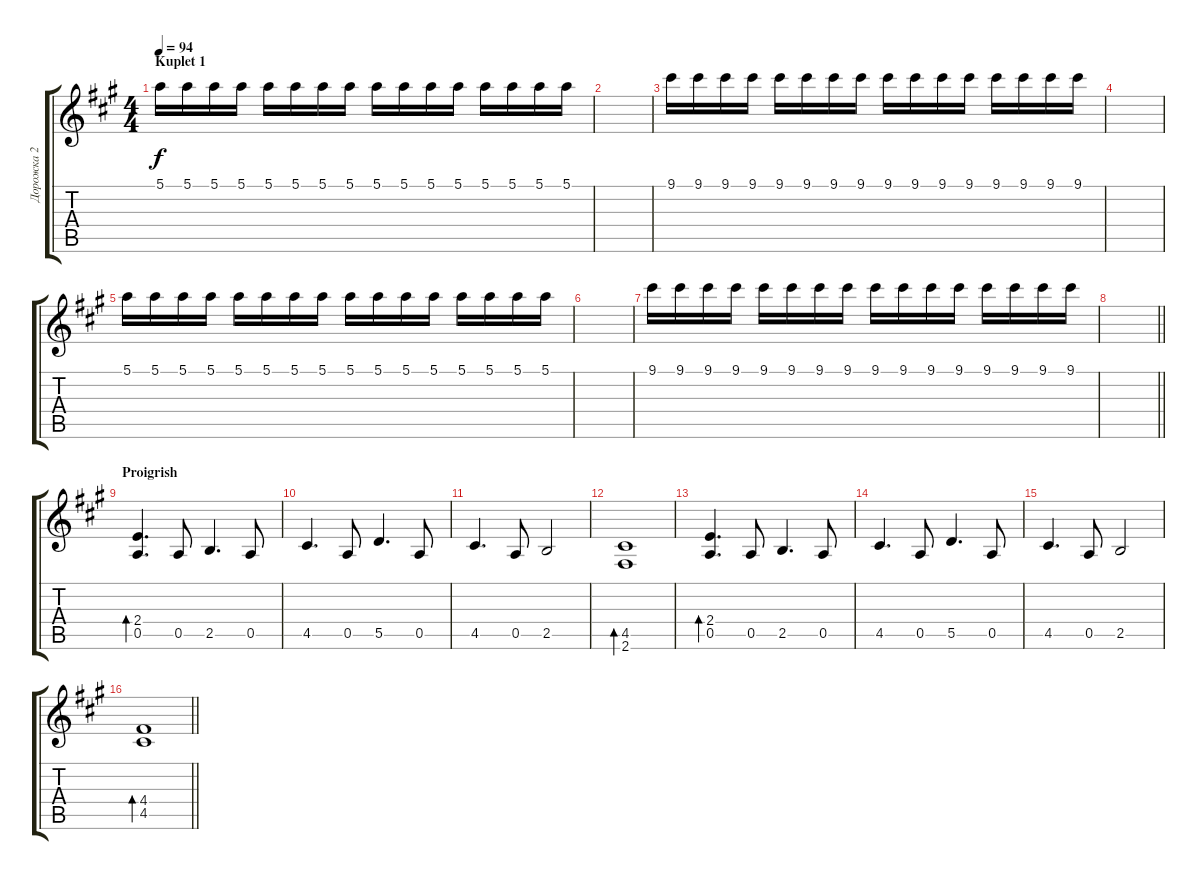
\track ("Дорожка 2" "Дорожка 2") {instrument acousticguitarsteel}
\staff {score tabs}
\tuning (E4 B3 G3 D3 A2 E2) {hide}
\ts (4 4)
\section ("" "Kuplet 1")
\tempo 94
\clef g2
\ks a
5.1.16{dy f} 5.1.16 5.1.16{volume 11} 5.1.16 5.1.16{volume 8} 5.1.16 5.1.16{volume 5} 5.1.16 5.1.16{volume 2} 5.1.16 5.1.16{volume 2} 5.1.16 5.1.16 5.1.16 5.1.16 5.1.16 |
|
9.1.16{volume 15} 9.1.16 9.1.16{volume 11} 9.1.16 9.1.16{volume 8} 9.1.16 9.1.16{volume 5} 9.1.16 9.1.16{volume 2} 9.1.16 9.1.16{volume 2} 9.1.16 9.1.16 9.1.16 9.1.16 9.1.16 |
|
5.1.16{volume 15} 5.1.16 5.1.16{volume 11} 5.1.16 5.1.16{volume 8} 5.1.16 5.1.16{volume 5} 5.1.16 5.1.16{volume 2} 5.1.16 5.1.16{volume 2} 5.1.16 5.1.16 5.1.16 5.1.16 5.1.16 |
|
9.1.16{volume 15} 9.1.16 9.1.16{volume 11} 9.1.16 9.1.16{volume 8} 9.1.16 9.1.16{volume 5} 9.1.16 9.1.16{volume 2} 9.1.16 9.1.16{volume 2} 9.1.16 9.1.16 9.1.16 9.1.16 9.1.16 |
\barLineRight lightlight
|
\section ("" "Proigrish")
(2.4 0.5).4{d bd 60 volume 15} 0.5.8 2.5.4{d} 0.5.8 |
4.5.4{d} 0.5.8 5.5.4{d} 0.5.8 |
4.5.4{d} 0.5.8 2.5.2 |
(4.5 2.6).1{bd 60} |
(2.4 0.5).4{d bd 60} 0.5.8 2.5.4{d} 0.5.8 |
4.5.4{d} 0.5.8 5.5.4{d} 0.5.8 |
4.5.4{d} 0.5.8 2.5.2 |
\barLineRight lightlight
(4.4 4.5).1{bd 60}
